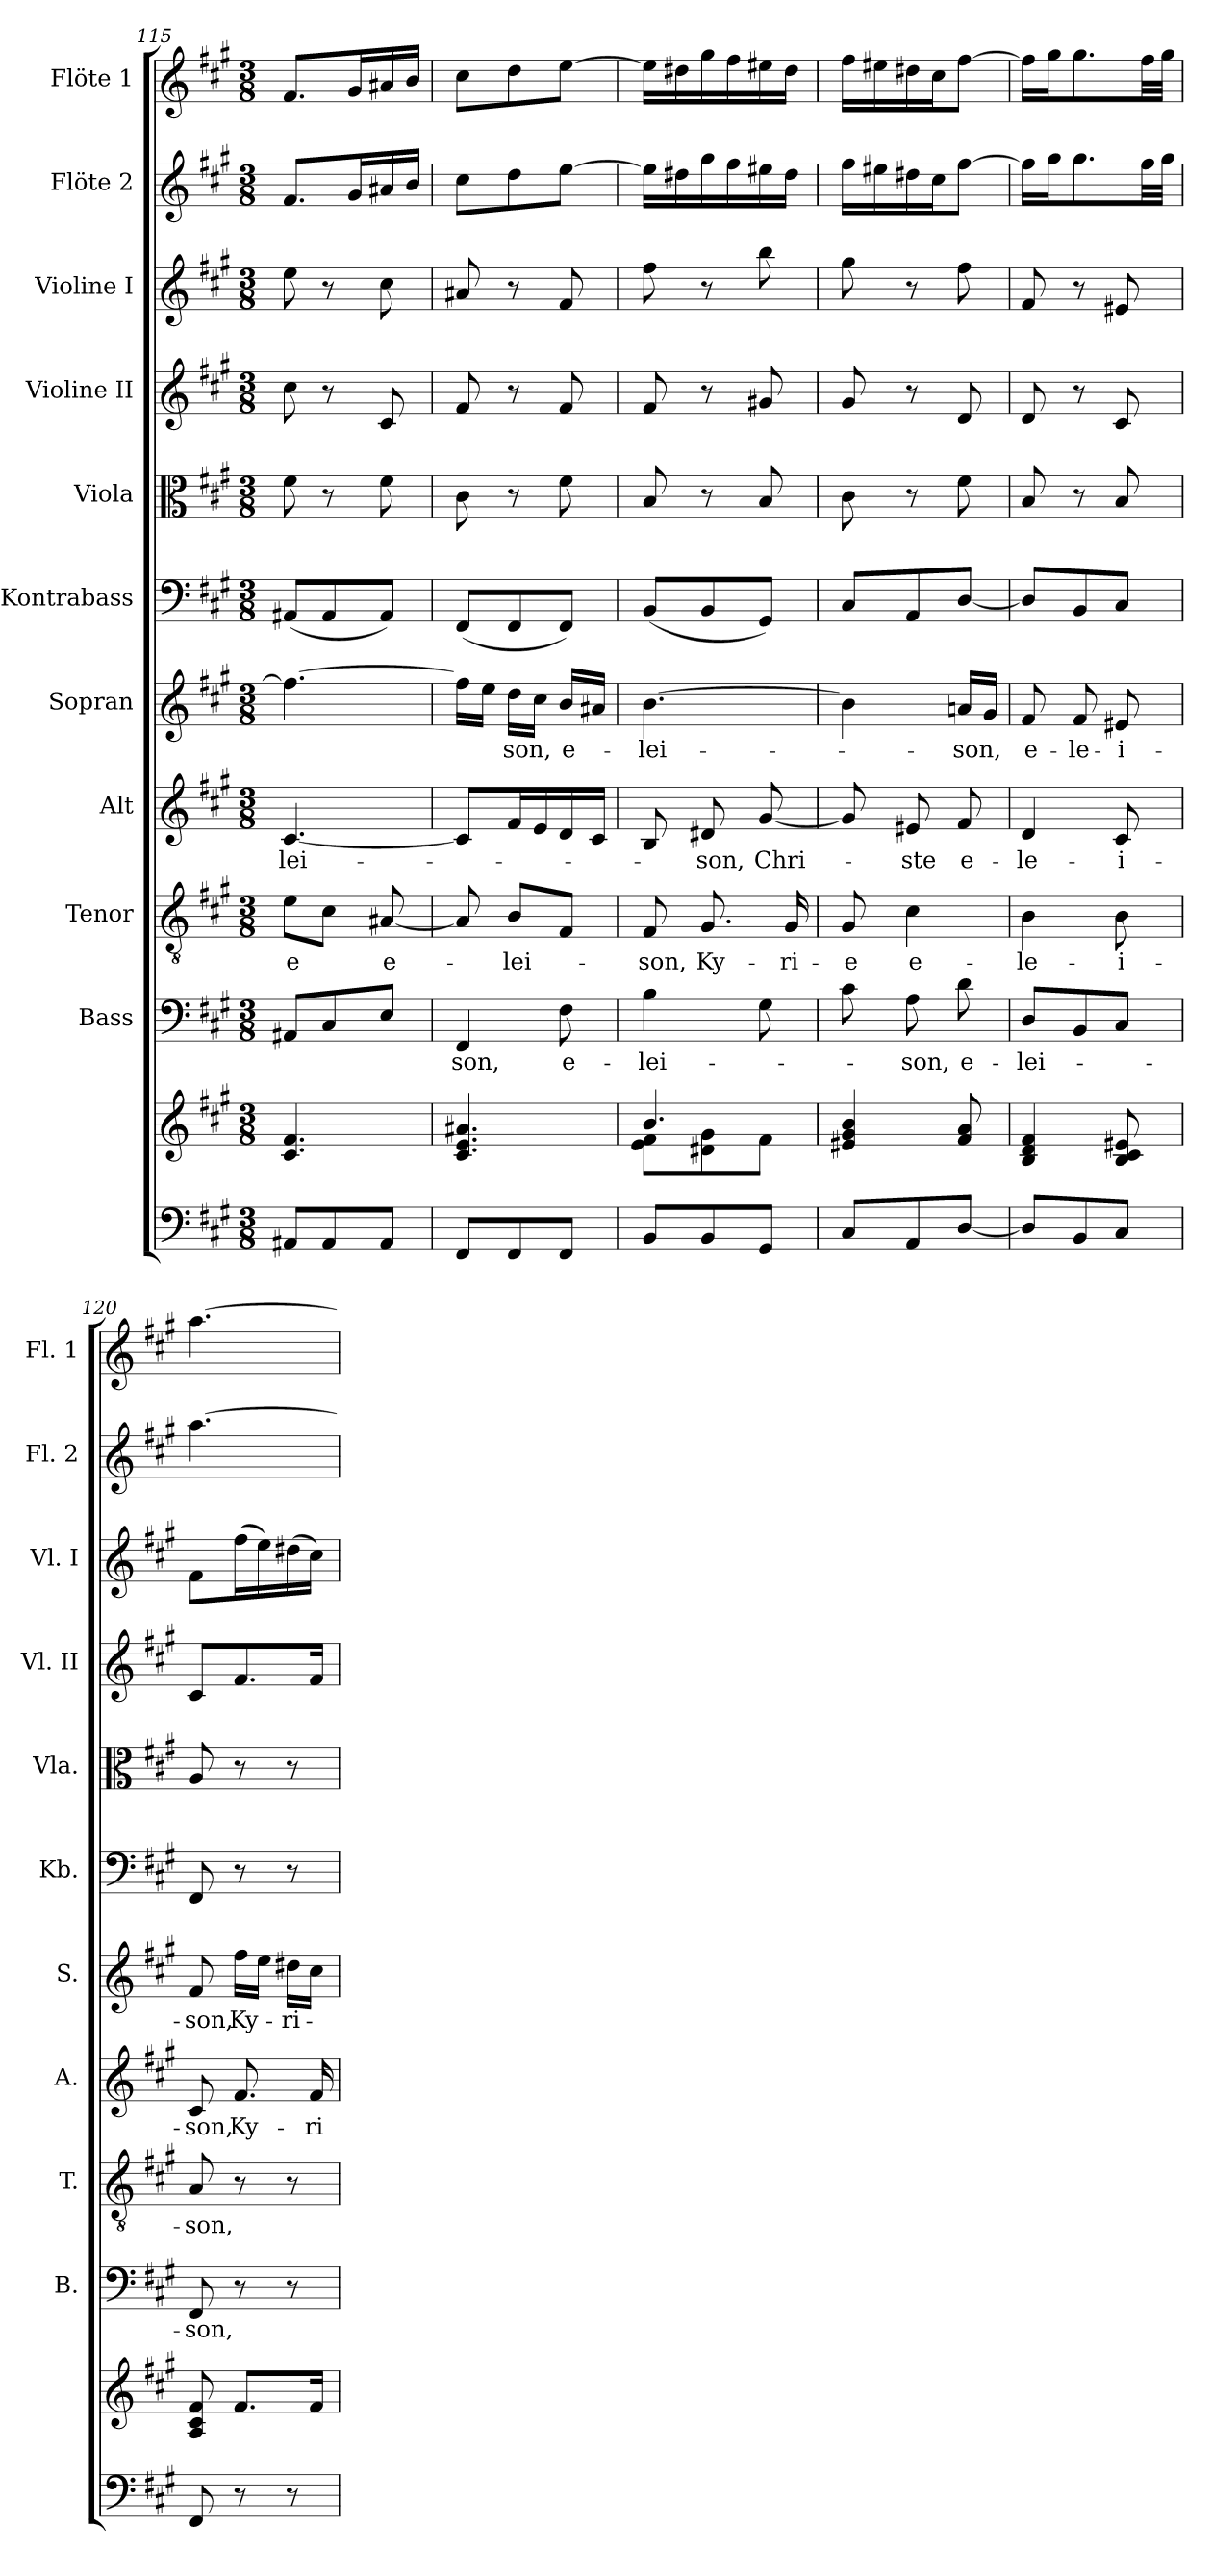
**kern	**kern	**kern	**text	**kern	**text	**kern	**text	**kern	**text	**kern	**kern	**kern	**kern	**kern	**kern
*part11	*part11	*part10	*part10	*part9	*part9	*part8	*part8	*part7	*part7	*part6	*part5	*part4	*part3	*part2	*part1
*staff12	*staff11	*staff10	*staff10	*staff9	*staff9	*staff8	*staff8	*staff7	*staff7	*staff6	*staff5	*staff4	*staff3	*staff2	*staff1
*	*	*I"Bass	*	*I"Tenor	*	*I"Alt	*	*I"Sopran	*	*I"Kontrabass	*I"Viola	*I"Violine II	*I"Violine I	*I"Flöte 2	*I"Flöte 1
*	*	*I'B.	*	*I'T.	*	*I'A.	*	*I'S.	*	*I'Kb.	*I'Vla.	*I'Vl. II	*I'Vl. I	*I'Fl. 2	*I'Fl. 1
*clefF4	*clefG2	*clefF4	*	*clefGv2	*	*clefG2	*	*clefG2	*	*clefF4	*clefC3	*clefG2	*clefG2	*clefG2	*clefG2
*	*	*	*	*	*	*	*	*	*	*ITrd7c12	*	*	*	*	*
*k[f#c#g#]	*k[f#c#g#]	*k[f#c#g#]	*	*k[f#c#g#]	*	*k[f#c#g#]	*	*k[f#c#g#]	*	*k[f#c#g#]	*k[f#c#g#]	*k[f#c#g#]	*k[f#c#g#]	*k[f#c#g#]	*k[f#c#g#]
*A:	*A:	*A:	*	*A:	*	*A:	*	*A:	*	*A:	*A:	*A:	*A:	*A:	*A:
*M3/8	*M3/8	*M3/8	*	*M3/8	*	*M3/8	*	*M3/8	*	*M3/8	*M3/8	*M3/8	*M3/8	*M3/8	*M3/8
=115	=115	=115	=115	=115	=115	=115	=115	=115	=115	=115	=115	=115	=115	=115	=115
!	!	!	!	!	!LO:LY:b	!	!LO:LY:b	!	!	!	!	!	!	!	!
8AA#X/L	4.c#/ 4.f#/	8AA#X/L	.	8e\L	-e	[4.c#/	-lei-	4.ff#\_	.	(<8AAA#X/L	8f#\	8cc#\	8ee\	8.f#/L	8.f#/L
8AA#/	.	8C#/	.	8c#\J	.	.	.	.	.	8AAA#/	8r	8r	8r	.	.
.	.	.	.	.	.	.	.	.	.	.	.	.	.	16g#/L	16g#/L
!	!	!	!	!	!LO:LY:b	!	!	!	!	!	!	!	!	!	!
8AA#/J	.	8E/J	.	[8A#X/	e-	.	.	.	.	8AAA#/J)	8f#\	8c#/	8cc#\	16a#X/	16a#X/
.	.	.	.	.	.	.	.	.	.	.	.	.	.	16b/JJ	16b/JJ
=116	=116	=116	=116	=116	=116	=116	=116	=116	=116	=116	=116	=116	=116	=116	=116
!	!	!	!LO:LY:b	!	!	!	!	!	!	!	!	!	!	!	!
8FF#/L	4.c#/ 4.e/ 4.a#X/	4FF#/	-son,	8A#/]	.	8c#/L]	.	16ff#\LL]	.	(<8FFF#/L	8c#\	8f#/	8a#X/	8cc#\L	8cc#\L
.	.	.	.	.	.	.	.	16ee\JJ	.	.	.	.	.	.	.
!	!	!	!	!	!LO:LY:b	!	!	!	!LO:LY:b	!	!	!	!	!	!
8FF#/	.	.	.	8B/L	-lei-	16f#/L	.	16dd\LL	-son,	8FFF#/	8r	8r	8r	8dd\	8dd\
.	.	.	.	.	.	16e/	.	16cc#\JJ	.	.	.	.	.	.	.
!	!	!	!LO:LY:b	!	!	!	!	!	!LO:LY:b	!	!	!	!	!	!
8FF#/J	.	8F#\	e-	8F#/J	.	16d/	.	16b/LL	e-	8FFF#/J)	8f#\	8f#/	8f#/	[8ee\J	[8ee\J
.	.	.	.	.	.	16c#/JJ	.	16a#X/JJ	.	.	.	.	.	.	.
!!LO:PB:g=z
=117	=117	=117	=117	=117	=117	=117	=117	=117	=117	=117	=117	=117	=117	=117	=117
*	*^	*	*	*	*	*	*	*	*	*	*	*	*	*	*
!	!	!	!	!LO:LY:b	!	!LO:LY:b	!	!	!	!LO:LY:b	!	!	!	!	!	!
8BB/L	4.b/	8e\ 8f#\L	4B\	-lei-	8F#/	-son,	8B/	.	[4.b\	-lei-	(<8BBB/L	8B/	8f#/	8ff#\	16ee\LL]	16ee\LL]
.	.	.	.	.	.	.	.	.	.	.	.	.	.	.	16dd#X\	16dd#X\
!	!	!	!	!	!	!LO:LY:b	!	!LO:LY:b	!	!	!	!	!	!	!	!
8BB/	.	8d#X\ 8g#\	.	.	8.G#/	Ky-	8d#X/	-son,	.	.	8BBB/	8r	8r	8r	16gg#\	16gg#\
.	.	.	.	.	.	.	.	.	.	.	.	.	.	.	16ff#\	16ff#\
!	!	!	!	!	!	!	!	!LO:LY:b	!	!	!	!	!	!	!	!
8GG#/J	.	8f#\J	8G#\	.	.	.	[8g#/	Chri-	.	.	8GGG#/J)	8B/	8g#X/	8bb\	16ee#X\	16ee#X\
!	!	!	!	!	!	!LO:LY:b	!	!	!	!	!	!	!	!	!	!
.	.	.	.	.	16G#/	-ri-	.	.	.	.	.	.	.	.	16dd#\JJ	16dd#\JJ
*	*v	*v	*	*	*	*	*	*	*	*	*	*	*	*	*	*
=118	=118	=118	=118	=118	=118	=118	=118	=118	=118	=118	=118	=118	=118	=118	=118
!	!	!	!	!	!LO:LY:b	!	!	!	!	!	!	!	!	!	!
8C#/L	4e#X/ 4g#/ 4b/	8c#\	.	8G#/	-e	8g#/]	.	4b\]	.	8CC#/L	8c#\	8g#/	8gg#\	16ff#\LL	16ff#\LL
.	.	.	.	.	.	.	.	.	.	.	.	.	.	16ee#X\	16ee#X\
!	!	!	!LO:LY:b	!	!LO:LY:b	!	!LO:LY:b	!	!	!	!	!	!	!	!
8AA/	.	8A\	-son,	4c#\	e-	8e#X/	-ste	.	.	8AAA/	8r	8r	8r	16dd#X\	16dd#X\
.	.	.	.	.	.	.	.	.	.	.	.	.	.	16cc#\J	16cc#\J
!	!	!	!LO:LY:b	!	!	!	!LO:LY:b	!	!LO:LY:b	!	!	!	!	!	!
[8D/J	8f#/ 8a/	8d\	e-	.	.	8f#/	e-	16an/LL	-son,	[8DD/J	8f#\	8d/	8ff#\	[8ff#\J	[8ff#\J
.	.	.	.	.	.	.	.	16g#/JJ	.	.	.	.	.	.	.
=119	=119	=119	=119	=119	=119	=119	=119	=119	=119	=119	=119	=119	=119	=119	=119
!	!	!	!LO:LY:b	!	!LO:LY:b	!	!LO:LY:b	!	!LO:LY:b	!	!	!	!	!	!
8D/L]	4B/ 4d/ 4f#/	8D/L	-lei-	4B\	-le-	4d/	-le-	8f#/	e-	8DD/L]	8B/	8d/	8f#/	16ff#\LL]	16ff#\LL]
.	.	.	.	.	.	.	.	.	.	.	.	.	.	16gg#\J	16gg#\J
!	!	!	!	!	!	!	!	!	!LO:LY:b	!	!	!	!	!	!
8BB/	.	8BB/	.	.	.	.	.	8f#/	-le-	8BBB/	8r	8r	8r	8.gg#\	8.gg#\
!	!	!	!	!	!LO:LY:b	!	!LO:LY:b	!	!LO:LY:b	!	!	!	!	!	!
8C#/J	8B/ 8c#/ 8e#X/	8C#/J	.	8B\	-i-	8c#/	-i-	8e#X/	-i-	8CC#/J	8B/	8c#/	8e#X/	.	.
.	.	.	.	.	.	.	.	.	.	.	.	.	.	32ff#\LL	32ff#\LL
.	.	.	.	.	.	.	.	.	.	.	.	.	.	32gg#\JJJ	32gg#\JJJ
=120	=120	=120	=120	=120	=120	=120	=120	=120	=120	=120	=120	=120	=120	=120	=120
!	!	!	!LO:LY:b	!	!LO:LY:b	!	!LO:LY:b	!	!LO:LY:b	!	!	!	!	!	!
8FF#/	8A/ 8c#/ 8f#/	8FF#/	-son,	8A/	-son,	8c#/	-son,	8f#/	-son,	8FFF#/	8A/	8c#/L	8f#\L	[4.aa\	[4.aa\
!	!	!	!	!	!	!	!LO:LY:b	!	!LO:LY:b	!	!	!	!	!	!
8r	8.f#/L	8r	.	8r	.	8.f#/	Ky-	16ff#\LL	Ky-	8r	8r	8.f#/	(>16ff#\L	.	.
.	.	.	.	.	.	.	.	16ee\JJ	.	.	.	.	16ee\)	.	.
!	!	!	!	!	!	!	!	!	!LO:LY:b	!	!	!	!	!	!
8r	.	8r	.	8r	.	.	.	16dd#X\LL	-ri-	8r	8r	.	(>16dd#X\	.	.
!	!	!	!	!	!	!	!LO:LY:b	!	!	!	!	!	!	!	!
.	16f#/Jk	.	.	.	.	16f#/	-ri-	16cc#\JJ	.	.	.	16f#/Jk	16cc#\JJ)	.	.
=	=	=	=	=	=	=	=	=	=	=	=	=	=	=	=
*-	*-	*-	*-	*-	*-	*-	*-	*-	*-	*-	*-	*-	*-	*-	*-
